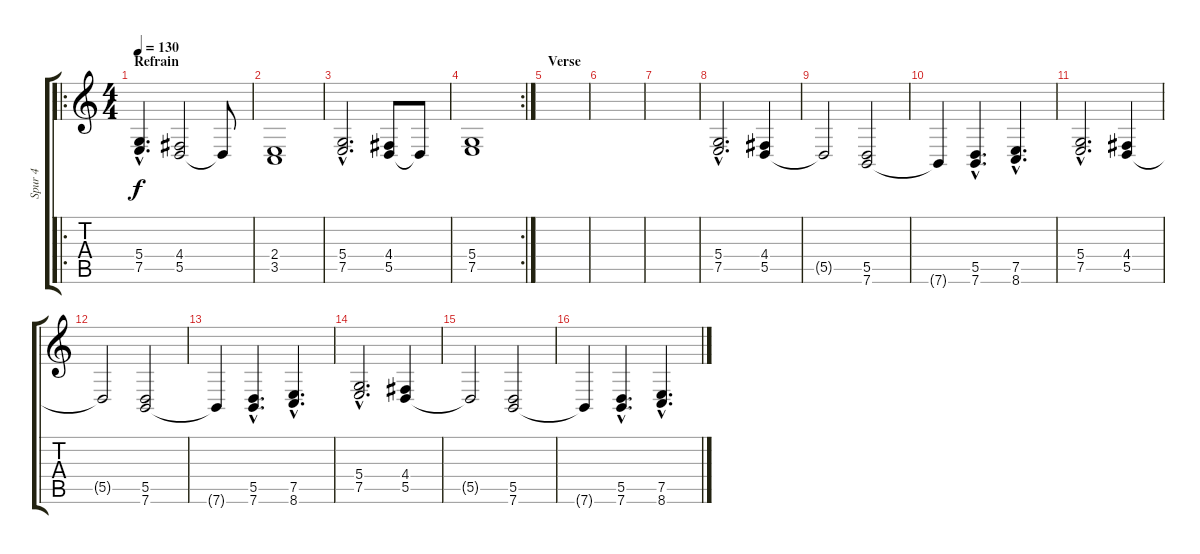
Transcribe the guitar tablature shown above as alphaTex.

\track ("Spur 4" "Spur 4") {instrument stringensemble1}
\staff {score tabs}
\tuning (E4 B3 G3 D3 A2 E2) {hide}
\ro
\ts (4 4)
\section ("" "Refrain")
\tempo 130
\clef g2
\ks c
(5.4{hac} 7.5{hac}).4{d dy f} (4.4 5.5).2 5.5{t}.8 |
(2.4 3.5).1 |
(5.4{hac} 7.5{hac}).2{d} (4.4 5.5).8 5.5{t}.8 |
\rc 2
(5.4 7.5).1 |
\section ("" "Verse")
|
|
|
(5.4{hac} 7.5{hac}).2{d} (4.4 5.5).4 |
5.5{t}.2 (5.5 7.6).2 |
7.6{t}.4 (5.5{hac} 7.6{hac}).4{d} (7.5{hac} 8.6{hac}).4{d} |
(5.4{hac} 7.5{hac}).2{d} (4.4 5.5).4 |
5.5{t}.2 (5.5 7.6).2 |
7.6{t}.4 (5.5{hac} 7.6{hac}).4{d} (7.5{hac} 8.6{hac}).4{d} |
(5.4{hac} 7.5{hac}).2{d} (4.4 5.5).4 |
5.5{t}.2 (5.5 7.6).2 |
7.6{t}.4 (5.5{hac} 7.6{hac}).4{d} (7.5{hac} 8.6{hac}).4{d}
